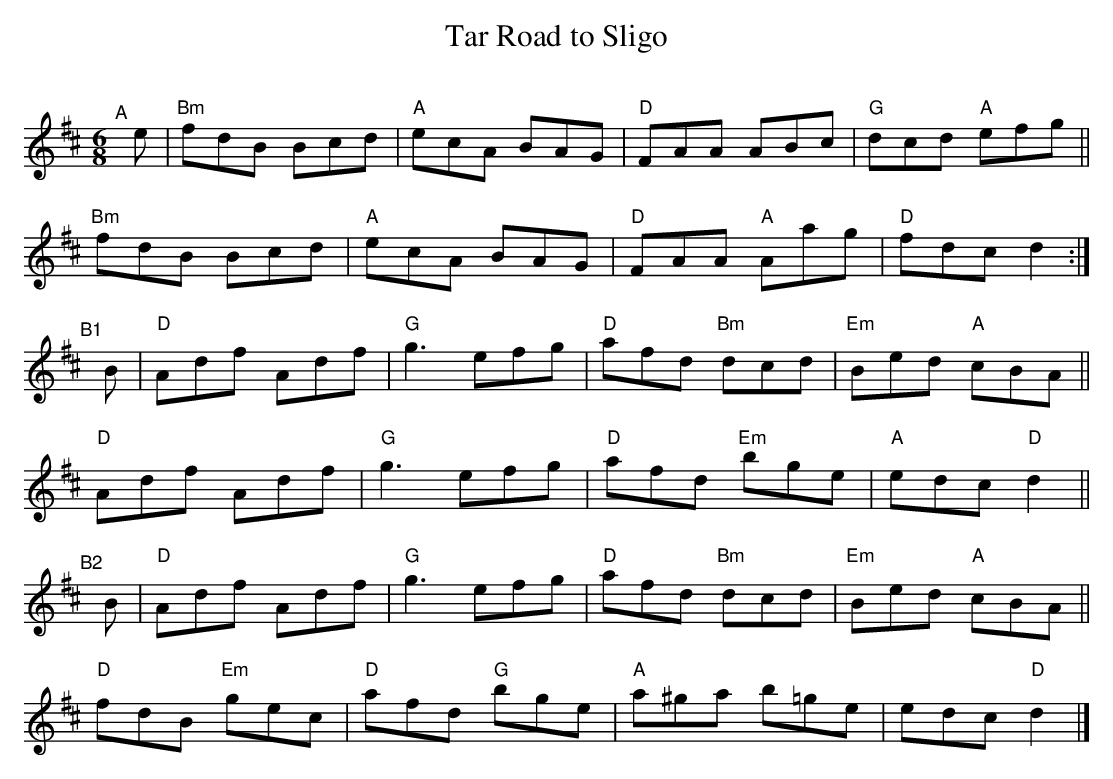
X:1
T: Tar Road to Sligo
C:
M: 6/8
L: 1/8
K: D	% but starting on Bm
"^A"[|] e |\
"Bm"fdB Bcd | "A"ecA BAG | "D"FAA ABc | "G"dcd "A"efg ||
"Bm"fdB Bcd | "A"ecA BAG | "D"FAA "A"Aag | "D"fdc d2 :|
"^B1"[|] B |\
"D"Adf Adf | "G"g3 efg | "D"afd "Bm"dcd | "Em"Bed "A"cBA ||
"D"Adf Adf | "G"g3 efg | "D"afd "Em"bge | "A"edc "D"d2 ||
"^B2"[|] B |\
"D"Adf Adf | "G"g3 efg | "D"afd "Bm"dcd | "Em"Bed "A"cBA ||
"D"fdB "Em"gec | "D"afd "G"bge | "A"a^ga b=ge | edc "D"d2 |]
